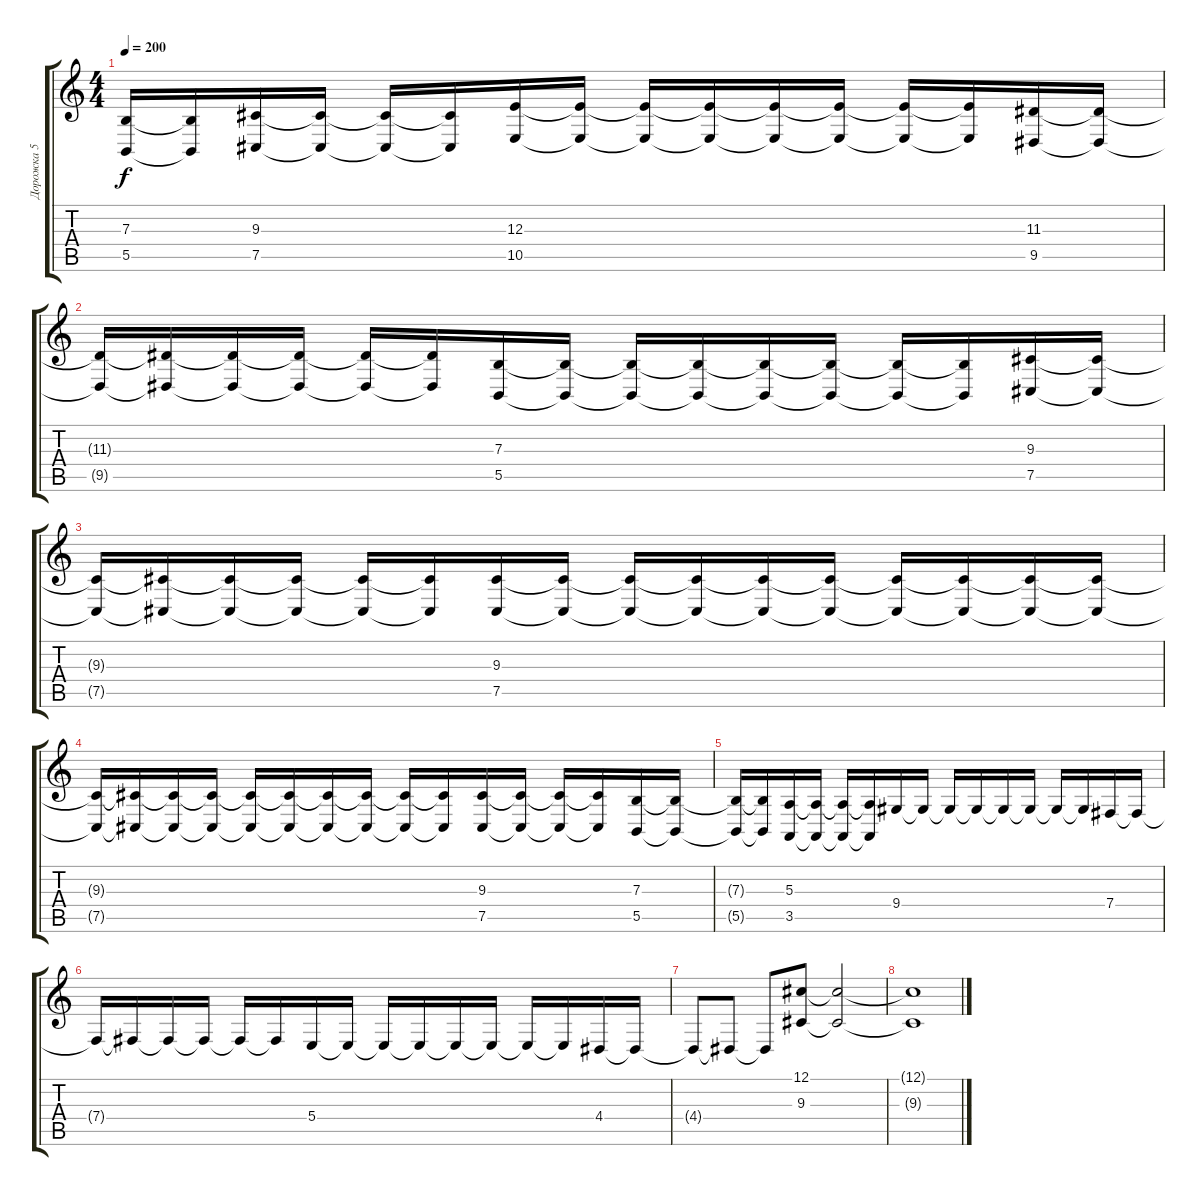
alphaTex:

\track ("Дорожка 5" "Дорожка 5") {instrument tremolostrings}
\staff {score tabs}
\tuning (Db4 Ab3 E3 B2 Gb2 Db2) {hide}
\ts (4 4)
\tempo 200
\clef g2
\ks c
(7.3{t} 5.5{t}).16{dy f} (7.3{t} 5.5{t}).16 (9.3 7.5).16 (9.3{t} 7.5{t}).16 (9.3{t} 7.5{t}).16 (9.3{t} 7.5{t}).16 (12.3 10.5).16 (12.3{t} 10.5{t}).16 (12.3{t} 10.5{t}).16 (12.3{t} 10.5{t}).16 (12.3{t} 10.5{t}).16 (12.3{t} 10.5{t}).16 (12.3{t} 10.5{t}).16 (12.3{t} 10.5{t}).16 (11.3 9.5).16 (11.3{t} 9.5{t}).16 |
(11.3{t} 9.5{t}).16 (11.3{t} 9.5{t}).16 (11.3{t} 9.5{t}).16 (11.3{t} 9.5{t}).16 (11.3{t} 9.5{t}).16 (11.3{t} 9.5{t}).16 (7.3 5.5).16 (7.3{t} 5.5{t}).16 (7.3{t} 5.5{t}).16 (7.3{t} 5.5{t}).16 (7.3{t} 5.5{t}).16 (7.3{t} 5.5{t}).16 (7.3{t} 5.5{t}).16 (7.3{t} 5.5{t}).16 (9.3 7.5).16 (9.3{t} 7.5{t}).16 |
(9.3{t} 7.5{t}).16 (9.3{t} 7.5{t}).16 (9.3{t} 7.5{t}).16 (9.3{t} 7.5{t}).16 (9.3{t} 7.5{t}).16 (9.3{t} 7.5{t}).16 (9.3 7.5).16 (9.3{t} 7.5{t}).16 (9.3{t} 7.5{t}).16 (9.3{t} 7.5{t}).16 (9.3{t} 7.5{t}).16 (9.3{t} 7.5{t}).16 (9.3{t} 7.5{t}).16 (9.3{t} 7.5{t}).16 (9.3{t} 7.5{t}).16 (9.3{t} 7.5{t}).16 |
(9.3{t} 7.5{t}).16 (9.3{t} 7.5{t}).16 (9.3{t} 7.5{t}).16 (9.3{t} 7.5{t}).16 (9.3{t} 7.5{t}).16 (9.3{t} 7.5{t}).16 (9.3{t} 7.5{t}).16 (9.3{t} 7.5{t}).16 (9.3{t} 7.5{t}).16 (9.3{t} 7.5{t}).16 (9.3 7.5).16 (9.3{t} 7.5{t}).16 (9.3{t} 7.5{t}).16 (9.3{t} 7.5{t}).16 (7.3 5.5).16 (7.3{t} 5.5{t}).16 |
(7.3{t} 5.5{t}).16 (7.3{t} 5.5{t}).16 (5.3 3.5).16 (5.3{t} 3.5{t}).16 (5.3{t} 3.5{t}).16 (5.3{t} 3.5{t}).16 9.4.16 9.4{t}.16 9.4{t}.16 9.4{t}.16 9.4{t}.16 9.4{t}.16 9.4{t}.16 9.4{t}.16 7.4.16 7.4{t}.16 |
7.4{t}.16 7.4{t}.16 7.4{t}.16 7.4{t}.16 7.4{t}.16 7.4{t}.16 5.4.16 5.4{t}.16 5.4{t}.16 5.4{t}.16 5.4{t}.16 5.4{t}.16 5.4{t}.16 5.4{t}.16 4.4.16 4.4{t}.16 |
4.4{t}.8 4.4{t}.8 4.4{t}.8 (12.1 9.3).8 (12.1{t} 9.3{t}).2 |
(12.1{t} 9.3{t}).1
